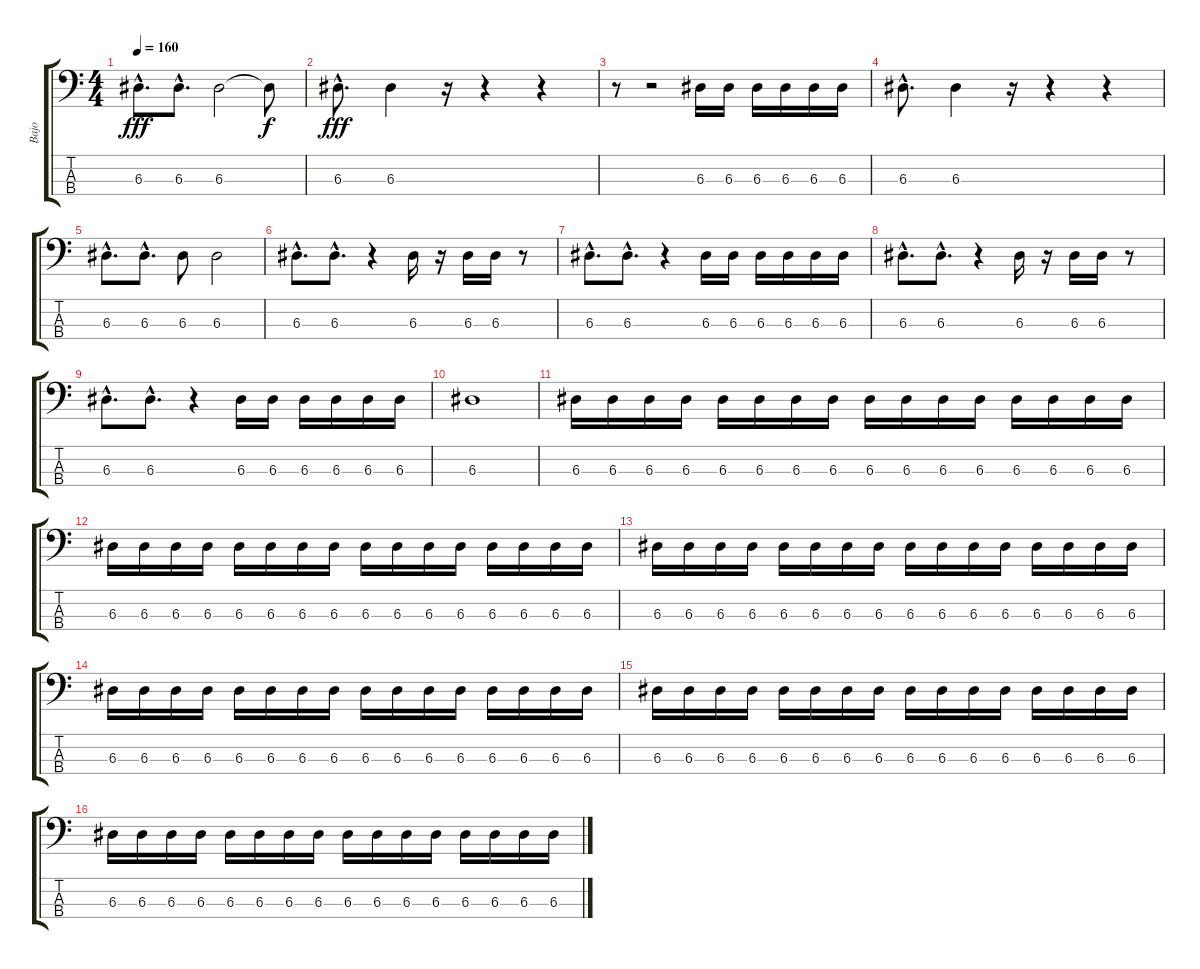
\track ("Bajo" "Bajo") {instrument electricbassfinger}
\staff {score tabs}
\tuning (G2 D2 A1 E1) {hide}
\ts (4 4)
\tempo 160
\clef f4
\ks c
6.3{hac}.8{d dy fff} 6.3{hac}.8{d} 6.3.2 6.3{t}.8{dy f} |
6.3{hac}.8{d dy fff} 6.3.4 r.16 r.4 r.4 |
r.8 r.2 6.3.16 6.3.16 6.3.16 6.3.16 6.3.16 6.3.16 |
6.3{hac}.8{d} 6.3.4 r.16 r.4 r.4 |
6.3{hac}.8{d} 6.3{hac}.8{d} 6.3.8 6.3.2 |
6.3{hac}.8{d} 6.3{hac}.8{d} r.4 6.3.16 r.16 6.3.16 6.3.16 r.8 |
6.3{hac}.8{d} 6.3{hac}.8{d} r.4 6.3.16 6.3.16 6.3.16 6.3.16 6.3.16 6.3.16 |
6.3{hac}.8{d} 6.3{hac}.8{d} r.4 6.3.16 r.16 6.3.16 6.3.16 r.8 |
6.3{hac}.8{d} 6.3{hac}.8{d} r.4 6.3.16 6.3.16 6.3.16 6.3.16 6.3.16 6.3.16 |
6.3.1 |
6.3.16 6.3.16 6.3.16 6.3.16 6.3.16 6.3.16 6.3.16 6.3.16 6.3.16 6.3.16 6.3.16 6.3.16 6.3.16 6.3.16 6.3.16 6.3.16 |
6.3.16 6.3.16 6.3.16 6.3.16 6.3.16 6.3.16 6.3.16 6.3.16 6.3.16 6.3.16 6.3.16 6.3.16 6.3.16 6.3.16 6.3.16 6.3.16 |
6.3.16 6.3.16 6.3.16 6.3.16 6.3.16 6.3.16 6.3.16 6.3.16 6.3.16 6.3.16 6.3.16 6.3.16 6.3.16 6.3.16 6.3.16 6.3.16 |
6.3.16 6.3.16 6.3.16 6.3.16 6.3.16 6.3.16 6.3.16 6.3.16 6.3.16 6.3.16 6.3.16 6.3.16 6.3.16 6.3.16 6.3.16 6.3.16 |
6.3.16 6.3.16 6.3.16 6.3.16 6.3.16 6.3.16 6.3.16 6.3.16 6.3.16 6.3.16 6.3.16 6.3.16 6.3.16 6.3.16 6.3.16 6.3.16 |
6.3.16 6.3.16 6.3.16 6.3.16 6.3.16 6.3.16 6.3.16 6.3.16 6.3.16 6.3.16 6.3.16 6.3.16 6.3.16 6.3.16 6.3.16 6.3.16
